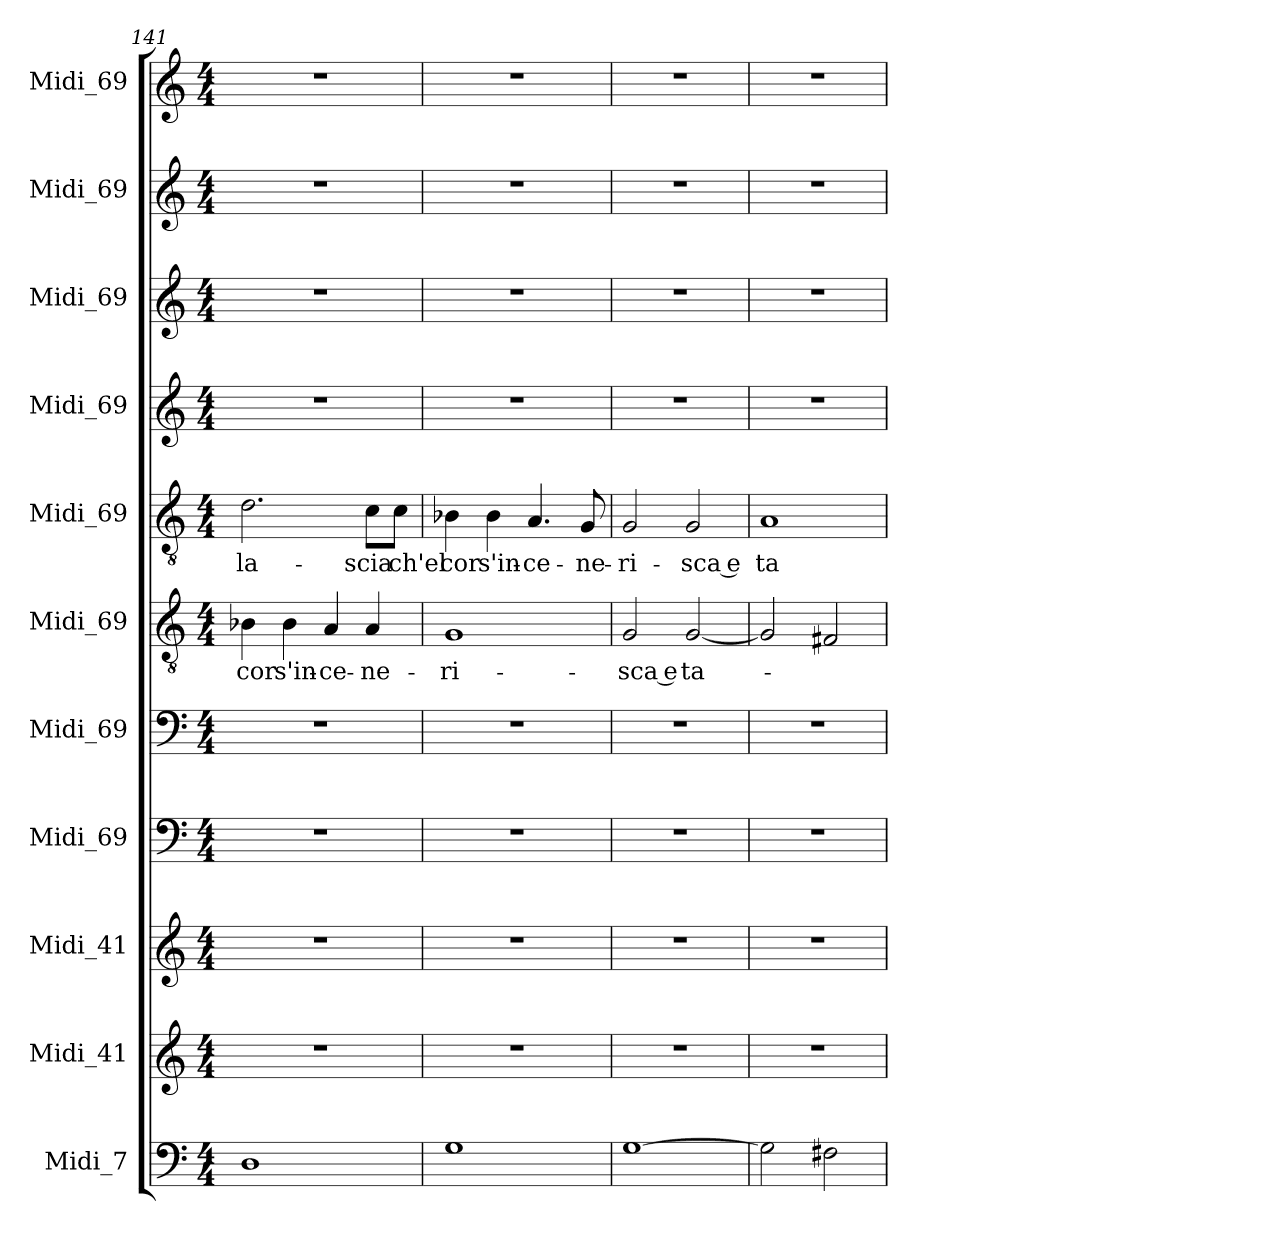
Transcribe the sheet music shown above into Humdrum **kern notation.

**kern	**kern	**kern	**kern	**kern	**kern	**text	**kern	**text	**kern	**kern	**kern	**kern
*part11	*part10	*part9	*part8	*part7	*part6	*part6	*part5	*part5	*part4	*part3	*part2	*part1
*staff11	*staff10	*staff9	*staff8	*staff7	*staff6	*staff6	*staff5	*staff5	*staff4	*staff3	*staff2	*staff1
*I"Midi_7	*I"Midi_41	*I"Midi_41	*I"Midi_69	*I"Midi_69	*I"Midi_69	*	*I"Midi_69	*	*I"Midi_69	*I"Midi_69	*I"Midi_69	*I"Midi_69
*clefF4	*clefG2	*clefG2	*clefF4	*clefF4	*clefGv2	*	*clefGv2	*	*clefG2	*clefG2	*clefG2	*clefG2
*k[]	*k[]	*k[]	*k[]	*k[]	*k[]	*	*k[]	*	*k[]	*k[]	*k[]	*k[]
*C:	*C:	*C:	*C:	*C:	*C:	*	*C:	*	*C:	*C:	*C:	*C:
*M4/4	*M4/4	*M4/4	*M4/4	*M4/4	*M4/4	*	*M4/4	*	*M4/4	*M4/4	*M4/4	*M4/4
=141	=141	=141	=141	=141	=141	=141	=141	=141	=141	=141	=141	=141
!	!	!	!	!	!	!LO:LY:b	!	!LO:LY:b	!	!	!	!
1D	1r	1r	1r	1r	4B-X	cor	2.d	la-	1r	1r	1r	1r
!	!	!	!	!	!	!LO:LY:b	!	!	!	!	!	!
.	.	.	.	.	4B-	s'in-	.	.	.	.	.	.
!	!	!	!	!	!	!LO:LY:b	!	!	!	!	!	!
.	.	.	.	.	4A	-ce-	.	.	.	.	.	.
!	!	!	!	!	!	!LO:LY:b	!	!LO:LY:b	!	!	!	!
.	.	.	.	.	4A	-ne-	8cL	-scia	.	.	.	.
!	!	!	!	!	!	!	!	!LO:LY:b	!	!	!	!
.	.	.	.	.	.	.	8cJ	ch'el	.	.	.	.
=142	=142	=142	=142	=142	=142	=142	=142	=142	=142	=142	=142	=142
!	!	!	!	!	!	!LO:LY:b	!	!LO:LY:b	!	!	!	!
1G	1r	1r	1r	1r	1G	-ri-	4B-X	cor	1r	1r	1r	1r
!	!	!	!	!	!	!	!	!LO:LY:b	!	!	!	!
.	.	.	.	.	.	.	4B-	s'in-	.	.	.	.
!	!	!	!	!	!	!	!	!LO:LY:b	!	!	!	!
.	.	.	.	.	.	.	4.A	-ce-	.	.	.	.
!	!	!	!	!	!	!	!	!LO:LY:b	!	!	!	!
.	.	.	.	.	.	.	8G	-ne-	.	.	.	.
=143	=143	=143	=143	=143	=143	=143	=143	=143	=143	=143	=143	=143
!	!	!	!	!	!	!LO:LY:b	!	!LO:LY:b	!	!	!	!
[1G	1r	1r	1r	1r	2G	-sca e	2G	-ri-	1r	1r	1r	1r
!	!	!	!	!	!	!LO:LY:b	!	!LO:LY:b	!	!	!	!
.	.	.	.	.	[2G	ta-	2G	-sca e	.	.	.	.
=144	=144	=144	=144	=144	=144	=144	=144	=144	=144	=144	=144	=144
!	!	!	!	!	!	!	!	!LO:LY:b	!	!	!	!
2G]	1r	1r	1r	1r	2G]	.	1A	ta-	1r	1r	1r	1r
2F#X	.	.	.	.	2F#X	.	.	.	.	.	.	.
=	=	=	=	=	=	=	=	=	=	=	=	=
*-	*-	*-	*-	*-	*-	*-	*-	*-	*-	*-	*-	*-
